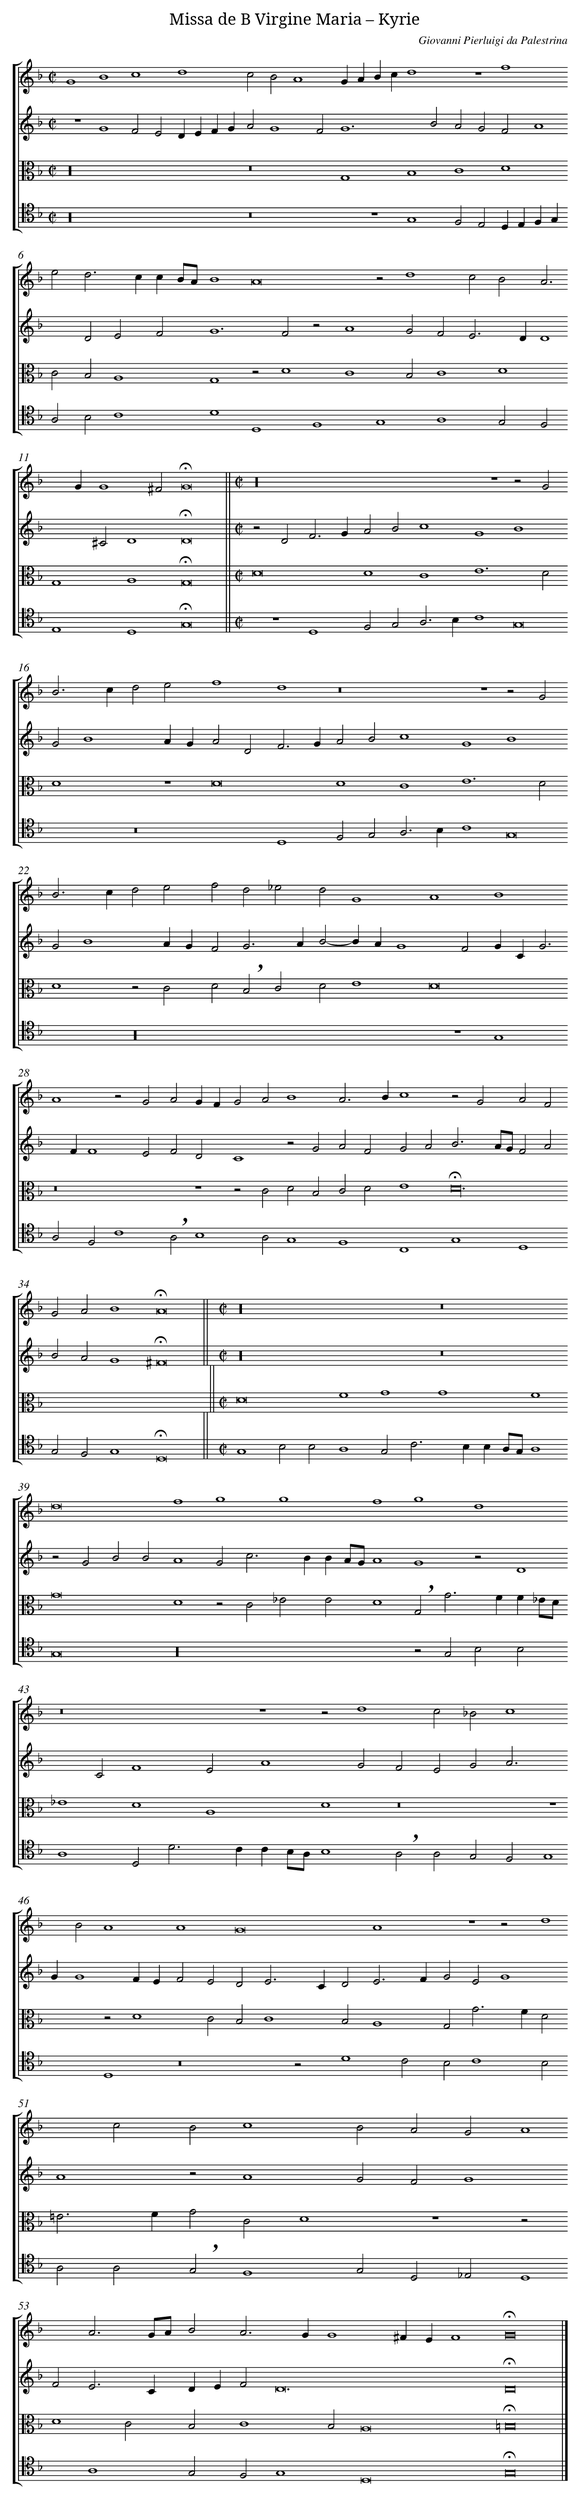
X:1
T: Missa de B Virgine Maria – Kyrie
C: Giovanni Pierluigi da Palestrina
L: 1/4
M: C|
%%staves [1 2 3 4]
V: 1 clef=treble
V: 2
V: 3 clef=alto
V: 4 clef=tenor
K: F
[V:1] G4B4 [|]
[V:2] z4G4 [|]
[V:3] z16 [|]
[V:4] z16 [|]
[V:1] c4d4 [|]
[V:2] F2E2DEFG [|]
[V:3]  [|]
[V:4]  [|]
[V:1] c2B2A4 [|]
[V:2] A2G4F2 [|]
[V:3] z8 [|]
[V:4] z8 [|]
[V:1] GABcd4 [|]
[V:2] G6B2 [|]
[V:3] G,4B,4 [|]
[V:4] z4G,4 [|]
[V:1] z4f4 [|]
[V:2] A2G2F2A4 [|]
[V:3] C4D4 [|]
[V:4] F,2E,2D,E,F,G, [|]
[V:1] e2d2>c2cB/A/ [|]
[V:2] D2E2F2 [|]
[V:3] C2B,2A,4 [|]
[V:4] A,2B,2C4 [|]
[V:1] B4A8 [|]
[V:2] G6F2 [|]
[V:3] G,4z2D4 [|]
[V:4] D4D,4 [|]
[V:1] z2d4 [|]
[V:2] z2A4G2 [|]
[V:3] C4B,2 [|]
[V:4] F,4G,4 [|]
[V:1] c2B2A3 [|]
[V:2] F2E2>D2D4 [|]
[V:3] C4D4 [|]
[V:4] A,4G,2F,2 [|]
[V:1] GG4^F2 [|]
[V:2] ^C2D4 [|]
[V:3] G,4A,4 [|]
[V:4] E,4D,4 [|]
[V:1] !fermata!G8 ||
[V:2] !fermata!D8 ||
[V:3] !fermata!G,8 ||
[V:4] !fermata!G,8 ||
[V:1]  [K:F] [M:C|]z16 [|]
[V:2]  [K:F] [M:C|]z2D2F3G [|]
[V:3]  [K:F] [M:C|]D8 [|]
[V:4]  [K:F] [M:C|]z4D,4 [|]
[V:1]  [|]
[V:2] A2B2c4 [|]
[V:3] D4C4 [|]
[V:4] F,2G,2A,3B, [|]
[V:1] z4z2G2 [|]
[V:2] G4B4 [|]
[V:3] E6D2 [|]
[V:4] C4G,8 [|]
[V:1] B2>c2d2e2 [|]
[V:2] G2B4AG [|]
[V:3] D4z4 [|]
[V:4] z8 [|]
[V:1] f4d4 [|]
[V:2] A2D2F3G [|]
[V:3] D8 [|]
[V:4] D,4 [|]
[V:1] z8 [|]
[V:2] A2B2c4 [|]
[V:3] D4C4 [|]
[V:4] F,2G,2A,3B, [|]
[V:1] z4z2G2 [|]
[V:2] G4B4 [|]
[V:3] E6D2 [|]
[V:4] C4G,8 [|]
[V:1] B2>c2d2e2 [|]
[V:2] G2B4AG [|]
[V:3] D4z2C2 [|]
[V:4] z16 [|]
[V:1] f2d2_e2d2 [|]
[V:2] F2G2>A2B2- [|]
[V:3] D2!breath!B,2C2D2 [|]
[V:4]  [|]
[V:1] G4A4 [|]
[V:2] BAG4F2 [|]
[V:3] E4D8 [|]
[V:4] z4 [|]
[V:1] B4A4 [|]
[V:2] GC2<G2FF4 [|]
[V:3] z8 [|]
[V:4] G,4A,2F,2 [|]
[V:1] z2G2A2GF [|]
[V:2] E2F2D2 [|]
[V:3] z4 [|]
[V:4] C4!breath!A,2B,4 [|]
[V:1] G2A2B4 [|]
[V:2] C4z2G2 [|]
[V:3] z2C2D2B,2 [|]
[V:4] A,2G,4 [|]
[V:1] A2>B2c4 [|]
[V:2] A2F2G2A2 [|]
[V:3] C2D2E4 [|]
[V:4] F,4C,4 [|]
[V:1] z2G2A2F2 [|]
[V:2] B3A/G/F2A2 [|]
[V:3] !fermata!D24 [|]
[V:4] G,4D,4 [|]
[V:1] G2A2B4 [|]
[V:2] B2A2G4 [|]
[V:3]  [|]
[V:4] G,2F,2G,4 [|]
[V:1] !fermata!A8 ||
[V:2] !fermata!^F8 ||
[V:3]  ||
[V:4] !fermata!D,8 ||
[V:1]  [K:F] [M:C|]z16 [|]
[V:2]  [K:F] [M:C|]z16 [|]
[V:3]  [K:F] [M:C|]D8 [|]
[V:4]  [K:F] [M:C|]G,4B,2B,2 [|]
[V:1]  [|]
[V:2]  [|]
[V:3] F4G4 [|]
[V:4] A,4G,2C3 [|]
[V:1] z8 [|]
[V:2] z8 [|]
[V:3] G4F4 [|]
[V:4] B,B,A,/G,/A,4 [|]
[V:1] d8 [|]
[V:2] z2G2B2B2 [|]
[V:3] G8 [|]
[V:4] G,8 [|]
[V:1] f4g4 [|]
[V:2] A4G2c3 [|]
[V:3] D4z2C2 [|]
[V:4] z16 [|]
[V:1] g4f4 [|]
[V:2] BBA/G/A4 [|]
[V:3] _E2E2D4 [|]
[V:4]  [|]
[V:1] g4d4 [|]
[V:2] G4z2D4 [|]
[V:3] !breath!G,2G2>F2F_E/D/ [|]
[V:4] z2G,2B,2B,2 [|]
[V:1] z8 [|]
[V:2] C2F4 [|]
[V:3] _E4D4 [|]
[V:4] A,4D,2D3 [|]
[V:1] z4z2d4 [|]
[V:2] E2A4G2 [|]
[V:3] A,4D4 [|]
[V:4] CCB,/A,/B,4 [|]
[V:1] c2_B2c4 [|]
[V:2] F2E2G2A3 [|]
[V:3] z8 [|]
[V:4] !breath!A,2A,2G,2F,2 [|]
[V:1] B2A4 [|]
[V:2] GG4FE [|]
[V:3] z4z2D4 [|]
[V:4] G,4D,4 [|]
[V:1] A4G8 [|]
[V:2] F2E2D2E3 [|]
[V:3] C2B,2C4 [|]
[V:4] z8 [|]
[V:1] A4 [|]
[V:2] CD2E3F [|]
[V:3] B,2A,4 [|]
[V:4] z2D4C2 [|]
[V:1] z4z2d4 [|]
[V:2] G2E2G4 [|]
[V:3] G,2G2>F2D2 [|]
[V:4] B,2C4B,2 [|]
[V:1] c2B2c4 [|]
[V:2] A4z2A4 [|]
[V:3] =E2>F2G2C2 [|]
[V:4] A,2A,2!breath!G,2F,4 [|]
[V:1] B2A2G2 [|]
[V:2] G2F2G4 [|]
[V:3] D4z4 [|]
[V:4] G,2D,2_E,2 [|]
[V:1] A4A3G/A/ [|]
[V:2] F2E3C [|]
[V:3] z2D4C2 [|]
[V:4] D,4A,4 [|]
[V:1] B2A2>G2G4 [|]
[V:2] DEF2D12 [|]
[V:3] B,2C4B,2 [|]
[V:4] G,2F,2G,4 [|]
[V:1] ^FEF4 [|]
[V:2]  [|]
[V:3] A,8 [|]
[V:4] D,8 [|]
[V:1] !fermata!G8 |]
[V:2] !fermata!D8 |]
[V:3] !fermata!=B,8 |]
[V:4] !fermata!G,8 |]
